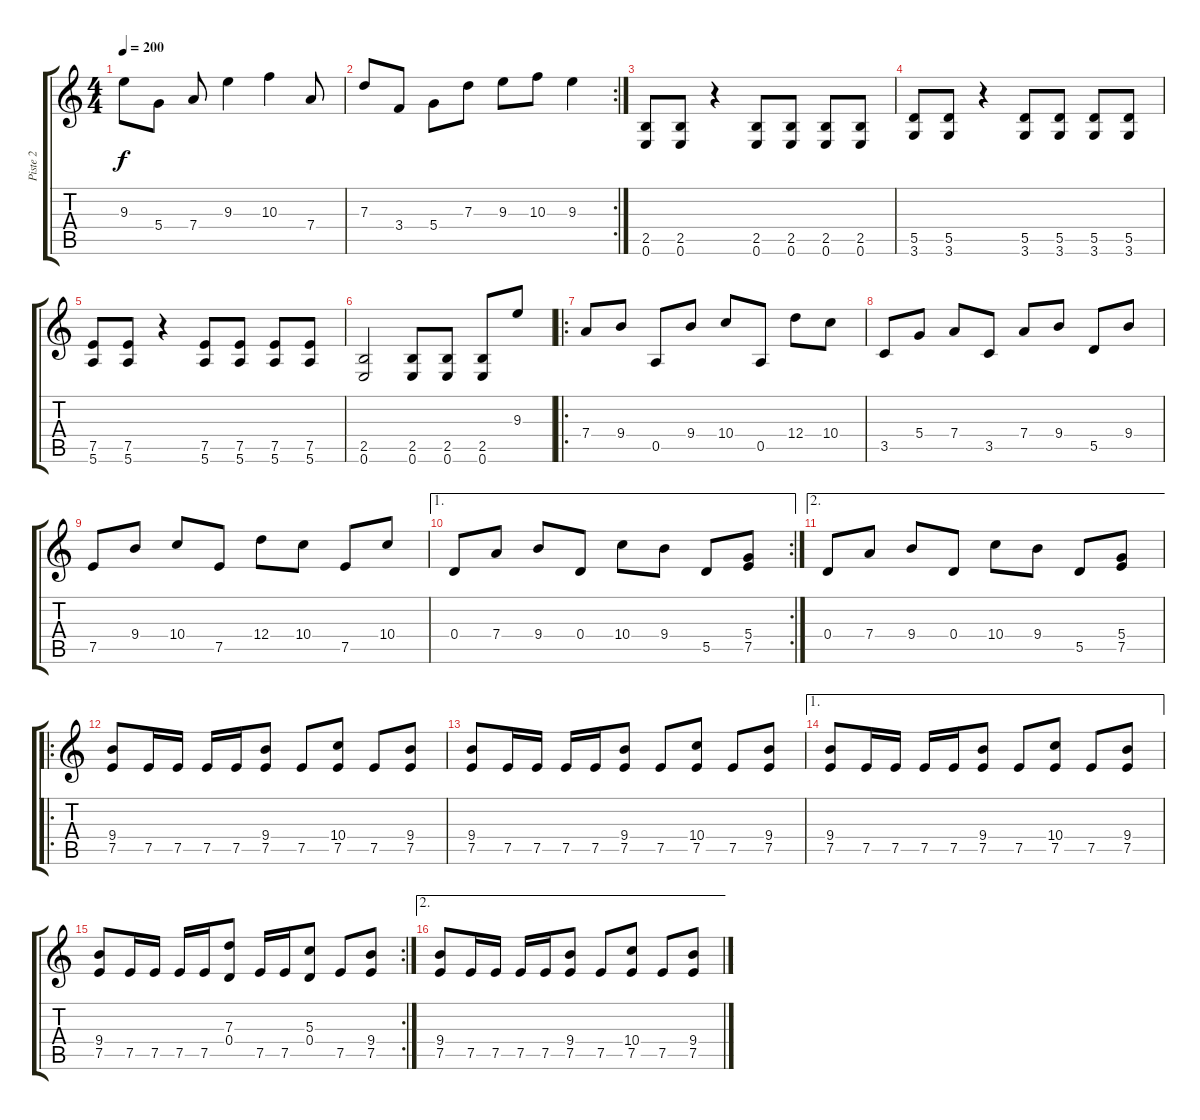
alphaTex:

\track ("Piste 2" "Piste 2") {instrument distortionguitar}
\staff {score tabs}
\tuning (E4 B3 G3 D3 A2 E2) {hide}
\ts (4 4)
\tempo 200
\clef g2
\ks c
9.3.8{dy f} 5.4.8 7.4.8 9.3.4 10.3.4 7.4.8 |
\rc 2
7.3.8 3.4.8 5.4.8 7.3.8 9.3.8 10.3.8 9.3.4 |
(2.5 0.6).8 (2.5 0.6).8 r.4 (2.5 0.6).8 (2.5 0.6).8 (2.5 0.6).8 (2.5 0.6).8 |
(5.5 3.6).8 (5.5 3.6).8 r.4 (5.5 3.6).8 (5.5 3.6).8 (5.5 3.6).8 (5.5 3.6).8 |
(7.5 5.6).8 (7.5 5.6).8 r.4 (7.5 5.6).8 (7.5 5.6).8 (7.5 5.6).8 (7.5 5.6).8 |
(2.5 0.6).2 (2.5 0.6).8 (2.5 0.6).8 (2.5 0.6).8 9.3.8 |
\ro
7.4.8 9.4.8 0.5.8 9.4.8 10.4.8 0.5.8 12.4.8 10.4.8 |
3.5.8 5.4.8 7.4.8 3.5.8 7.4.8 9.4.8 5.5.8 9.4.8 |
7.5.8 9.4.8 10.4.8 7.5.8 12.4.8 10.4.8 7.5.8 10.4.8 |
\ae 1
\rc 2
0.4.8 7.4.8 9.4.8 0.4.8 10.4.8 9.4.8 5.5.8 (5.4 7.5).8 |
\ae 2
0.4.8 7.4.8 9.4.8 0.4.8 10.4.8 9.4.8 5.5.8 (5.4 7.5).8 |
\ro
(9.4 7.5).8 7.5.16 7.5.16 7.5.16 7.5.16 (9.4 7.5).8 7.5.8 (10.4 7.5).8 7.5.8 (9.4 7.5).8 |
(9.4 7.5).8 7.5.16 7.5.16 7.5.16 7.5.16 (9.4 7.5).8 7.5.8 (10.4 7.5).8 7.5.8 (9.4 7.5).8 |
\ae 1
(9.4 7.5).8 7.5.16 7.5.16 7.5.16 7.5.16 (9.4 7.5).8 7.5.8 (10.4 7.5).8 7.5.8 (9.4 7.5).8 |
\rc 2
(9.4 7.5).8 7.5.16 7.5.16 7.5.16 7.5.16 (7.3 0.4).8 7.5.16 7.5.16 (5.3 0.4).8 7.5.8 (9.4 7.5).8 |
\ae 2
(9.4 7.5).8 7.5.16 7.5.16 7.5.16 7.5.16 (9.4 7.5).8 7.5.8 (10.4 7.5).8 7.5.8 (9.4 7.5).8
